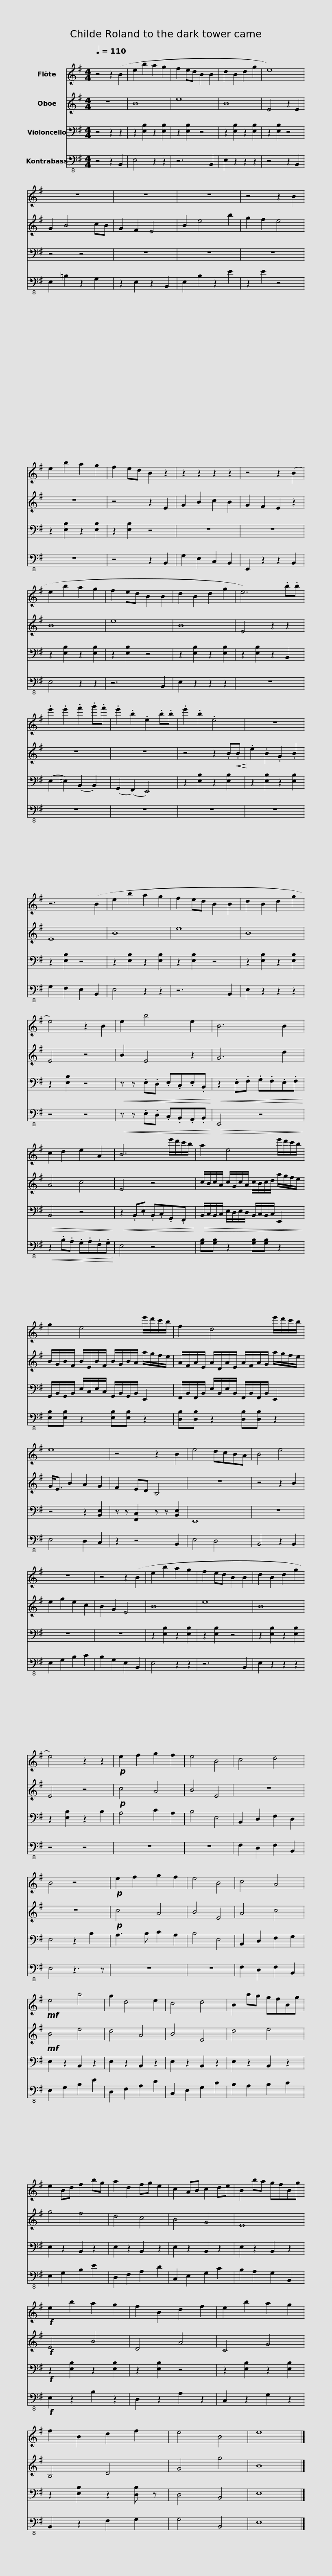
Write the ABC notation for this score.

X:1
%%score 1 2 3 4
L:1/8
Q:1/4=110
M:4/4
I:linebreak $
K:G
V:1 treble
V:2 treble
V:3 bass
V:4 bass-8
V:1
 z4 z2 (B2 | e2 b2 a2 g2 | f2 ed B2 B2 | d2 B2 d2 g2 | e8) | %5
 z8 | z8 | z8 |$ z4 z2 B2 | e2 b2 a2 g2 | %10
 f2 ed B2 z2 | z2 z2 z2 z2 | z4 z2 (B2 | e2 b2 a2 g2 | f2 ed B2 B2 | %15
 d2 B2 d2 g2 |$ e6) .b.b | .e'2 .e'2 .f'2 .g'.f' | .e'2 .b2 .e2 .b.b | .e'2 .b2 .e4 | %20
 z8 | z6 (B2 | e2 b2 a2 g2 |$ f2 ed B2 B2 | d2 B2 d2 g2 | %25
 e4) z2 B2 | e2 b4 e2 | B6 B2 | c2 d2 e2 A2 |$ B6 e'/d'/c'/b/ | %30
 a2 e4 e'/d'/c'/b/ | g2 e4 e'/d'/c'/b/ |$ f2 d4 e'/d'/c'/b/ | e8 | z4 z2 B2 | %35
 e4 dcBA | B4 e4 | z8 |$ z4 z2 (B2 | e2 b2 a2 g2 | %40
 f2 ed B2 B2 | d2 B2 d2 g2 | e4) z2 z2 |!p! e2 f2 g2 f2 | e4 B4 | %45
 c4 d4 | B4 z4 |$!p! e2 f2 g2 f2 | e4 B4 | c4 A4 | %50
!mf! e4 b4 | a2 d4 e2 | c4 d4 | B2 ba gfBg | e2 Bd f2 bg |$ %55
 a2 d2 fg e2 | c2 AB c2 de | B2 ba gfBg |!f! e2 b2 a2 g2 | f2 B2 d2 f2 | %60
 e2 b2 a2 g2 | f2 B2 d2 f2 | e4 B4 |$ e8 |] %64
V:2
 z8 | B8 | e8 | B8 | E4 z2 E2 | %5
 G2 B4 cB | G2 F2 E4 | B2 e4 b2 |$ g2 f2 e4 | z8 | %10
 z4 z2 E2 | G2 B2 c2 B2 | G2 F2 E2 z2 | B8 | e8 | %15
 B8 |$ E4 z2 z2 | z8 | z8 | z4 z2 .B!<(!!<(!.B!<)!!<)! | %20
 .e2 .B2 .G2 .B2 | E8 | B8 |$ e8 | B8 | %25
 E4 z4 | B2 E4 z2 | G6 d2 | A4 c4 |$ E4 z4 | %30
 c/B/c/A/ c/G/c/A/ c/B/c/d/ a/g/f/e/ | B/G/B/F/ B/E/B/F/ B/G/B/A/ a/g/f/e/ |$ A/F/A/E/ A/D/A/E/ A/F/A/G/ a/g/f/e/ | G<E B2 A2 G2 | F2 ED B,4 | %35
 z8 | z4 z2 B2 | e2 g2 e2 c2 |$ B2 G2 E4 | B8 | %40
 e8 | B8 | E4 z4 |!p! c4 A4 | B4 E4 | %45
 z8 | z8 |$!p! c4 A4 | B4 E4 | A4 c4 | %50
!mf! B4 e4 | d4 A4 | B4 E4 | d4 e4 | g4 f4 |$ %55
 d4 c4 | B4 G4 | E8 |!f! E4 B4 | D4 A4 | %60
 C4 G4 | B,4 D4 | G4 g4 |$ B8 |] %64
V:3
 z4 z2 z2 | z2 [E,B,]2 z2 [E,B,]2 | z2 [E,B,]2 z4 | z2 [E,B,]2 z2 [E,B,]2 | z2 [E,B,]2 z4 | %5
 z4 z4 | z8 | z8 |$ z8 | z2 [E,B,]2 z2 [E,B,]2 | %10
 z2 [E,B,]2 z4 | z8 | z8 | z2 [E,B,]2 z2 [E,B,]2 | z2 [E,B,]2 z4 | %15
 z2 [E,B,]2 z2 [E,B,]2 |$ z2 [E,B,]2 z2 B,,2 | (E,2 =E,2) (B,,2 B,,2) | (G,,2 (F,,2) E,,4) | z2 [E,B,]2 z2 [E,B,]2 | %20
 z2 [E,B,]2 z2 [E,B,]2 | z2 [E,B,]2 z4 | z2 [E,B,]2 z2 [E,B,]2 |$ z2 [E,B,]2 z4 | z2 [E,B,]2 z2 [E,B,]2 | %25
 z2 [E,B,]2 z4 |!<(! z z .E,.D, .E,.C,.E,.B,,!<)! |!<(! z2 .E,.F, .G,.F,.E,.F,!<)! |!>(! B,,4 z4!>)! |$!<(! z2 .B,,.E, .B,,.C,.G,,.F,,!<)! | %30
!>(! B,,/C,/B,,/C,/ E,/D,/E,/D,/ B,,/C,/B,,/C,/ E,,2!>)! | G,,/B,,/G,,/B,,/ E,/C,/E,/C,/ G,,/B,,/G,,/B,,/ E,,2 |$ F,,/B,,/F,,/B,,/ E,/B,,/E,/B,,/ F,,/B,,/F,,/B,,/ E,,2 | z4 z2 [B,,E,]2 | z z [F,,C,]2 z z [B,,E,]2 | %35
 E,,8 | z8 | z8 |$ z8 | z2 [E,B,]2 z2 [E,B,]2 | %40
 z2 [E,B,]2 z4 | z2 [E,B,]2 z2 [E,B,]2 | z2 [E,B,]2 z2 B,2 | A,4 C2 A,2 | B,4 E,4 | %45
 B,,2 D,2 F,2 D,2 | E,4 z2 B,2 |$ A,3 B, C2 A,2 | B,4 E,4 | B,,2 D,2 F,2 G,2 | %50
 E,2 z2 B,,2 z2 | E,2 z2 B,,2 z2 | E,2 z2 B,,2 z2 | E,2 z2 B,,2 z2 | E,2 z2 B,,2 z2 |$ %55
 E,2 z2 B,,2 z2 | E,2 z2 B,,2 z2 | E,2 z2 B,,2 z2 |!f! z2 [E,B,]2 z2 [E,B,]2 | z2 [E,B,]2 z4 | %60
 z2 [E,B,]2 z2 [E,B,]2 | z2 [E,B,]2 z2 [D,B,] z | D,4 B,,4 |$ E,8 |] %64
V:4
 z4 z2 B,,2 | E,4 z2 z2 | z6 B,,2 | E,2 z2 z2 z2 | z4 z2 B,,2 | %5
 E,2 =B,2 z2 G,2 | z2 E,2 z2 B,,2 | E,2 B,2 z2 E2 |$ z2 E2 z4 | z8 | %10
 z4 z2 B,,2 | G,2 E,2 C,2 B,,2 | E,,2 z2 z2 B,,2 | E,4 z2 z2 | z6 B,,2 | %15
 E,2 z2 z2 z2 |$ z8 | z8 | z8 | z8 | %20
 z8 | G,2 F,2 E,2 B,,2 | E,4 z2 z2 |$ z6 B,,2 | E,2 z2 z2 z2 | %25
 z4 z4 |!<(! z z .E,.D, .C,.B,,.A,,.B,,!<)! |!>(! E,,4 z4!>)! |!<(! z2 .B,.A, .G,.A,.F,.G,!<)! |$ E,4 z4 | %30
 [G,B,][G,B,] z2 [G,B,][G,B,] z2 | [E,B,][E,B,] z2 [E,B,][E,B,] z2 |$ [D,B,][D,B,] z2 [D,B,][D,B,] z2 | E,4 D,2 C,2 | z2 z4 B,,2 | %35
 E,4 D,4 | B,,4 z2 B,,2 | E,2 G,2 B,2 C2 |$ B,2 G,2 E,2 B,,2 | E,4 z2 z2 | %40
 z6 B,,2 | E,2 z2 z2 z2 | z4 z4 | z8 | z8 | %45
 F,2 D,2 F,2 B,,2 | E,4 z3 z |$ z8 | z8 | F,2 D,2 F,2 B,,2 | %50
 E,2 G,2 B,2 E2 | D,2 F,2 A,2 D2 | C,2 E,2 G,2 C2 | B,2 A,2 B,2 C2 | E,2 G,2 B,2 E2 |$ %55
 D,2 F,2 A,2 D2 | C,2 E,2 G,2 C2 | B,2 A,2 G,2 B,,2 |!f! E,2 z2 B,2 z2 | D,2 z2 A,2 z2 | %60
 C,2 z2 G,2 z2 | B,,2 z2 F,2 G,2 | G,4 B,,4 |$ E,8 |] %64
